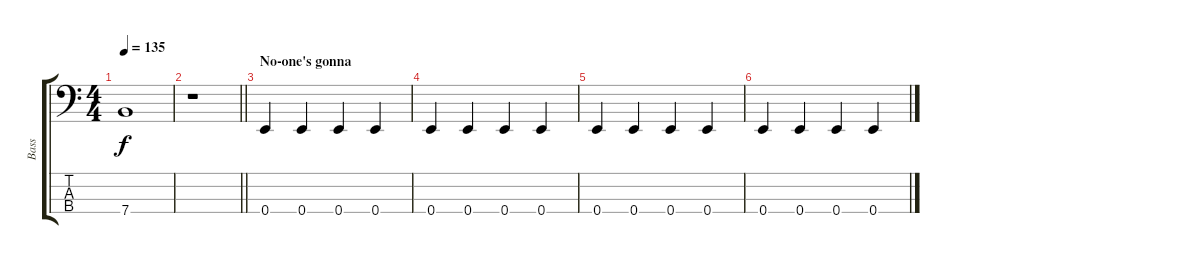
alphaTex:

\track ("Bass" "Bass") {instrument electricbasspick}
\staff {score tabs}
\tuning (G2 D2 A1 E1) {hide}
\ts (4 4)
\tempo 135
\clef f4
\ks c
7.4.1{dy f} |
\barLineRight lightlight
r.1 |
\section ("" "No-one's gonna")
0.4.4 0.4.4 0.4.4 0.4.4 |
0.4.4 0.4.4 0.4.4 0.4.4 |
0.4.4 0.4.4 0.4.4 0.4.4 |
0.4.4 0.4.4 0.4.4 0.4.4
